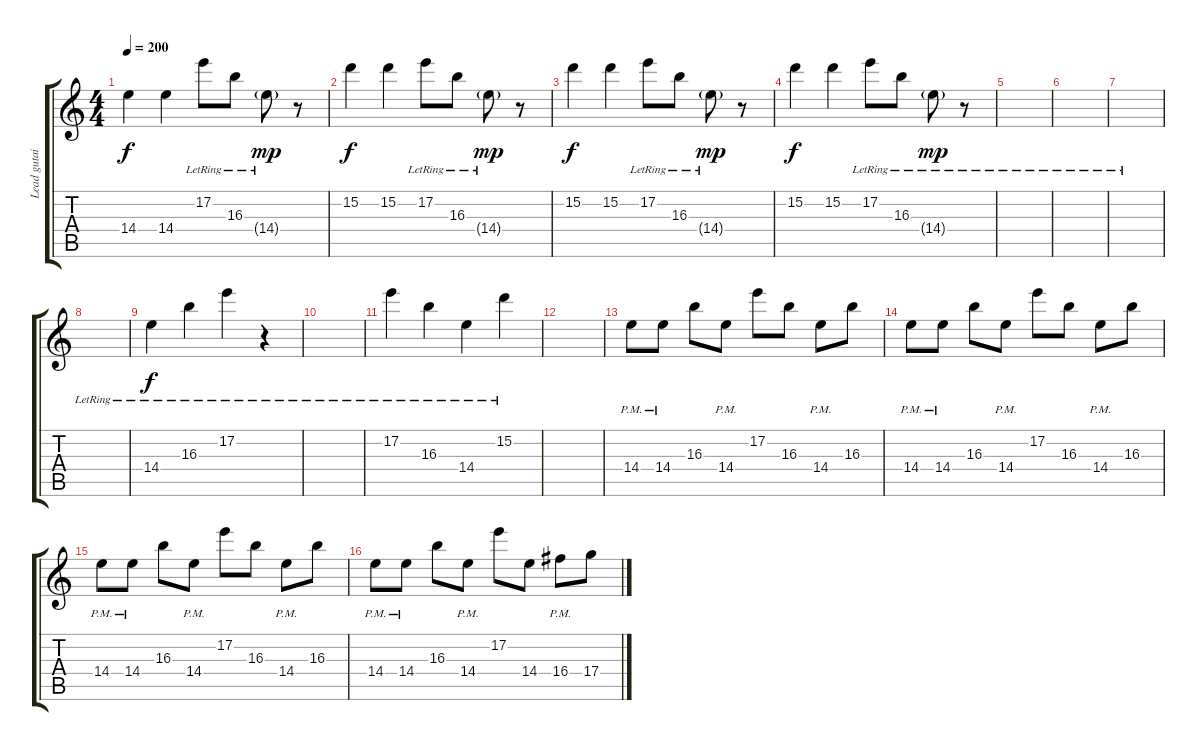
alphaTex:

\track ("Lead gutair" "Lead gutai") {instrument overdrivenguitar}
\staff {score tabs}
\tuning (E4 B3 G3 D3 A2 D2) {hide}
\ts (4 4)
\tempo 200
\clef g2
\ks c
14.4.4{dy f} 14.4.4 17.2{lr}.8 16.3{lr}.8 14.4{g lr}.8{dy mp} r.8 |
15.2.4{dy f} 15.2.4 17.2{lr}.8 16.3{lr}.8 14.4{g lr}.8{dy mp} r.8 |
15.2.4{dy f} 15.2.4 17.2{lr}.8 16.3{lr}.8 14.4{g lr}.8{dy mp} r.8 |
15.2.4{dy f} 15.2.4 17.2{lr}.8 16.3{lr}.8 14.4{g lr}.8{dy mp} r.8 |
|
|
|
|
14.4{lr}.4{dy f} 16.3{lr}.4 17.2{lr}.4 r.4 |
|
17.2{lr}.4 16.3{lr}.4 14.4{lr}.4 15.2{lr}.4 |
|
14.4{pm}.8 14.4{pm}.8 16.3.8 14.4{pm}.8 17.2.8 16.3.8 14.4{pm}.8 16.3.8 |
14.4{pm}.8 14.4{pm}.8 16.3.8 14.4{pm}.8 17.2.8 16.3.8 14.4{pm}.8 16.3.8 |
14.4{pm}.8 14.4{pm}.8 16.3.8 14.4{pm}.8 17.2.8 16.3.8 14.4{pm}.8 16.3.8 |
14.4{pm}.8 14.4{pm}.8 16.3.8 14.4{pm}.8 17.2.8 14.4.8 16.4{pm}.8 17.4.8
